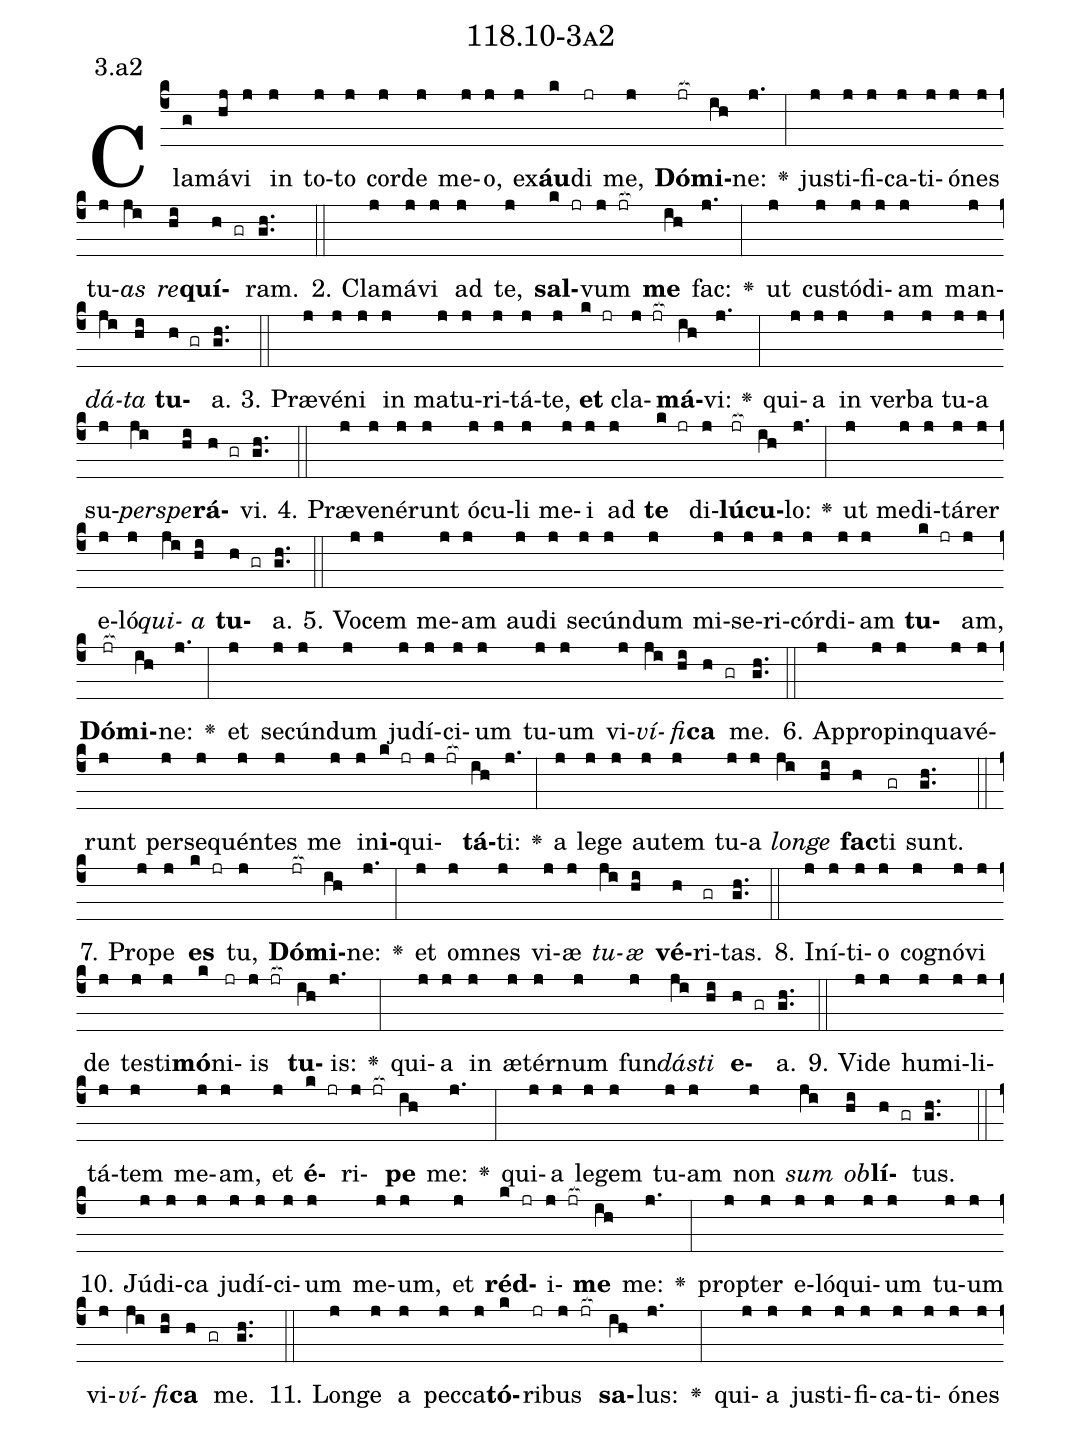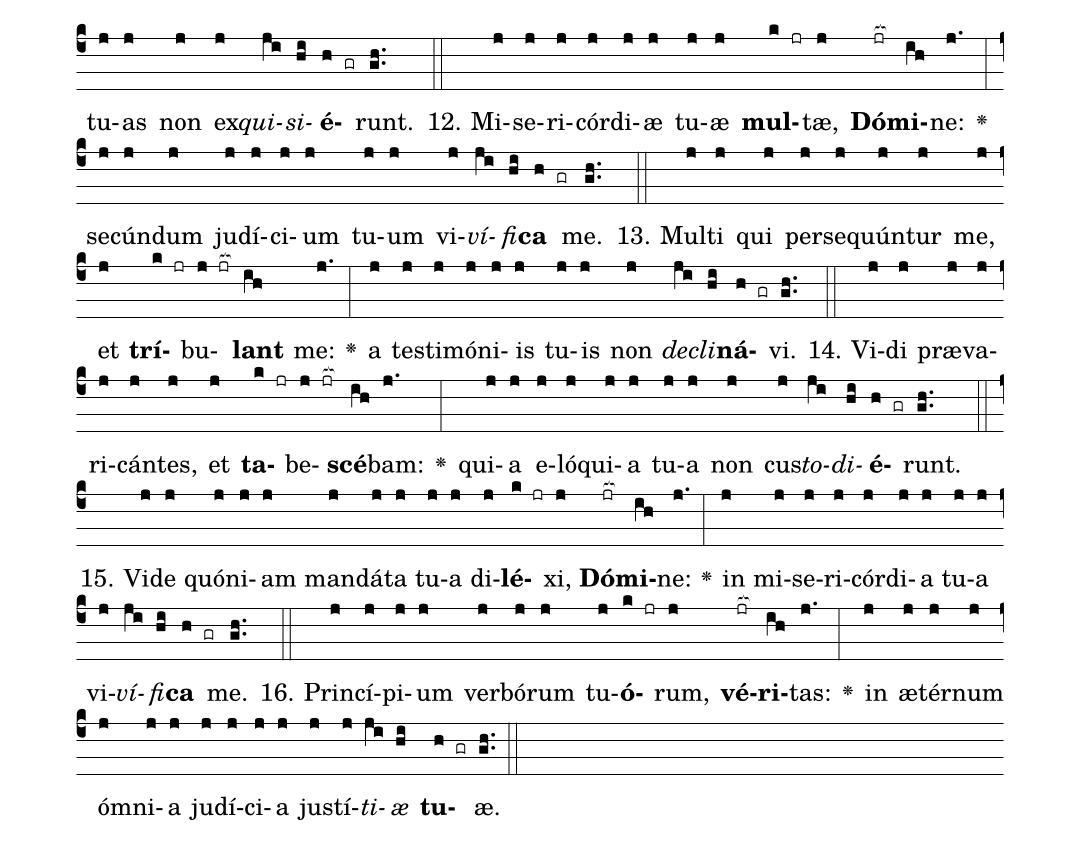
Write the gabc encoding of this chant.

name: 118.10-3a2;
annotation: 3.a2;
%%
(c4)Cla(g)má(hj)vi(j) in(j) to(j)to(j) cor(j)de(j) me(j)o,(j) ex(j)<b>áu</b>(k)di(jr) me,(j) <b>Dó</b>(jr[ocb:1{])<b>mi</b>(ih[ocb:0}])ne:(j.) <v>\greheightstar</v>(:) jus(j)ti(j)fi(j)ca(j)ti(j)ó(j)nes(j) tu(j)<i>as</i>(ji) <i>re</i>(hi)<b>quí</b>(h gr)ram.(gh..) (::)
2. Cla(j)má(j)vi(j) ad(j) te,(j) <b>sal</b>(k jr)vum(j jr[ocb:1{]) <b>me</b>(ih[ocb:0}]) fac:(j.) <v>\greheightstar</v>(:) ut(j) cus(j)tó(j)di(j)am(j) man(j)<i>dá</i>(ji)<i>ta</i>(hi) <b>tu</b>(h gr)a.(gh..) (::)
3. Præ(j)vé(j)ni(j) in(j) ma(j)tu(j)ri(j)tá(j)te,(j) <b>et</b>(k jr) cla(j jr[ocb:1{])<b>má</b>(ih[ocb:0}])vi:(j.) <v>\greheightstar</v>(:) qui(j)a(j) in(j) ver(j)ba(j) tu(j)a(j) su(j)<i>per</i>(ji)<i>spe</i>(hi)<b>rá</b>(h gr)vi.(gh..) (::)
4. Præ(j)ve(j)né(j)runt(j) ó(j)cu(j)li(j) me(j)i(j) ad(j) <b>te</b>(k jr) di(j)<b>lú</b>(jr[ocb:1{])<b>cu</b>(ih[ocb:0}])lo:(j.) <v>\greheightstar</v>(:) ut(j) me(j)di(j)tá(j)rer(j) e(j)ló(j)<i>qui</i>(ji)<i>a</i>(hi) <b>tu</b>(h gr)a.(gh..) (::)
5. Vo(j)cem(j) me(j)am(j) au(j)di(j) se(j)cún(j)dum(j) mi(j)se(j)ri(j)cór(j)di(j)am(j) <b>tu</b>(k jr)am,(j) <b>Dó</b>(jr[ocb:1{])<b>mi</b>(ih[ocb:0}])ne:(j.) <v>\greheightstar</v>(:) et(j) se(j)cún(j)dum(j) ju(j)dí(j)ci(j)um(j) tu(j)um(j) vi(j)<i>ví</i>(ji)<i>fi</i>(hi)<b>ca</b>(h gr) me.(gh..) (::)
6. Ap(j)pro(j)pin(j)qua(j)vé(j)runt(j) per(j)se(j)quén(j)tes(j) me(j) in(j)<b>i</b>(k jr)qui(j jr[ocb:1{])<b>tá</b>(ih[ocb:0}])ti:(j.) <v>\greheightstar</v>(:) a(j) le(j)ge(j) au(j)tem(j) tu(j)a(j) <i>lon</i>(ji)<i>ge</i>(hi) <b>fac</b>(h)ti(gr) sunt.(gh..) (::)
7. Pro(j)pe(j) <b>es</b>(k jr) tu,(j) <b>Dó</b>(jr[ocb:1{])<b>mi</b>(ih[ocb:0}])ne:(j.) <v>\greheightstar</v>(:) et(j) om(j)nes(j) vi(j)æ(j) <i>tu</i>(ji)<i>æ</i>(hi) <b>vé</b>(h)ri(gr)tas.(gh..) (::)
8. In(j)í(j)ti(j)o(j) co(j)gnó(j)vi(j) de(j) tes(j)ti(j)<b>mó</b>(k)ni(jr)is(j jr[ocb:1{]) <b>tu</b>(ih[ocb:0}])is:(j.) <v>\greheightstar</v>(:) qui(j)a(j) in(j) æ(j)tér(j)num(j) fun(j)<i>dás</i>(ji)<i>ti</i>(hi) <b>e</b>(h gr)a.(gh..) (::)
9. Vi(j)de(j) hu(j)mi(j)li(j)tá(j)tem(j) me(j)am,(j) et(j) <b>é</b>(k jr)ri(j jr[ocb:1{])<b>pe</b>(ih[ocb:0}]) me:(j.) <v>\greheightstar</v>(:) qui(j)a(j) le(j)gem(j) tu(j)am(j) non(j) <i>sum</i>(ji) <i>ob</i>(hi)<b>lí</b>(h gr)tus.(gh..) (::)
10. Jú(j)di(j)ca(j) ju(j)dí(j)ci(j)um(j) me(j)um,(j) et(j) <b>réd</b>(k jr)i(j jr[ocb:1{])<b>me</b>(ih[ocb:0}]) me:(j.) <v>\greheightstar</v>(:) prop(j)ter(j) e(j)ló(j)qui(j)um(j) tu(j)um(j) vi(j)<i>ví</i>(ji)<i>fi</i>(hi)<b>ca</b>(h gr) me.(gh..) (::)
11. Lon(j)ge(j) a(j) pec(j)ca(j)<b>tó</b>(k)ri(jr)bus(j jr[ocb:1{]) <b>sa</b>(ih[ocb:0}])lus:(j.) <v>\greheightstar</v>(:) qui(j)a(j) jus(j)ti(j)fi(j)ca(j)ti(j)ó(j)nes(j) tu(j)as(j) non(j) ex(j)<i>qui</i>(ji)<i>si</i>(hi)<b>é</b>(h gr)runt.(gh..) (::)
12. Mi(j)se(j)ri(j)cór(j)di(j)æ(j) tu(j)æ(j) <b>mul</b>(k jr)tæ,(j) <b>Dó</b>(jr[ocb:1{])<b>mi</b>(ih[ocb:0}])ne:(j.) <v>\greheightstar</v>(:) se(j)cún(j)dum(j) ju(j)dí(j)ci(j)um(j) tu(j)um(j) vi(j)<i>ví</i>(ji)<i>fi</i>(hi)<b>ca</b>(h gr) me.(gh..) (::)
13. Mul(j)ti(j) qui(j) per(j)se(j)quún(j)tur(j) me,(j) et(j) <b>trí</b>(k jr)bu(j jr[ocb:1{])<b>lant</b>(ih[ocb:0}]) me:(j.) <v>\greheightstar</v>(:) a(j) tes(j)ti(j)mó(j)ni(j)is(j) tu(j)is(j) non(j) <i>de</i>(ji)<i>cli</i>(hi)<b>ná</b>(h gr)vi.(gh..) (::)
14. Vi(j)di(j) præ(j)va(j)ri(j)cán(j)tes,(j) et(j) <b>ta</b>(k jr)be(j jr[ocb:1{])<b>scé</b>(ih[ocb:0}])bam:(j.) <v>\greheightstar</v>(:) qui(j)a(j) e(j)ló(j)qui(j)a(j) tu(j)a(j) non(j) cus(j)<i>to</i>(ji)<i>di</i>(hi)<b>é</b>(h gr)runt.(gh..) (::)
15. Vi(j)de(j) quón(j)i(j)am(j) man(j)dá(j)ta(j) tu(j)a(j) di(j)<b>lé</b>(k jr)xi,(j) <b>Dó</b>(jr[ocb:1{])<b>mi</b>(ih[ocb:0}])ne:(j.) <v>\greheightstar</v>(:) in(j) mi(j)se(j)ri(j)cór(j)di(j)a(j) tu(j)a(j) vi(j)<i>ví</i>(ji)<i>fi</i>(hi)<b>ca</b>(h gr) me.(gh..) (::)
16. Prin(j)cí(j)pi(j)um(j) ver(j)bó(j)rum(j) tu(j)<b>ó</b>(k jr)rum,(j) <b>vé</b>(jr[ocb:1{])<b>ri</b>(ih[ocb:0}])tas:(j.) <v>\greheightstar</v>(:) in(j) æ(j)tér(j)num(j) óm(j)ni(j)a(j) ju(j)dí(j)ci(j)a(j) jus(j)tí(j)<i>ti</i>(ji)<i>æ</i>(hi) <b>tu</b>(h gr)æ.(gh..) (::)
